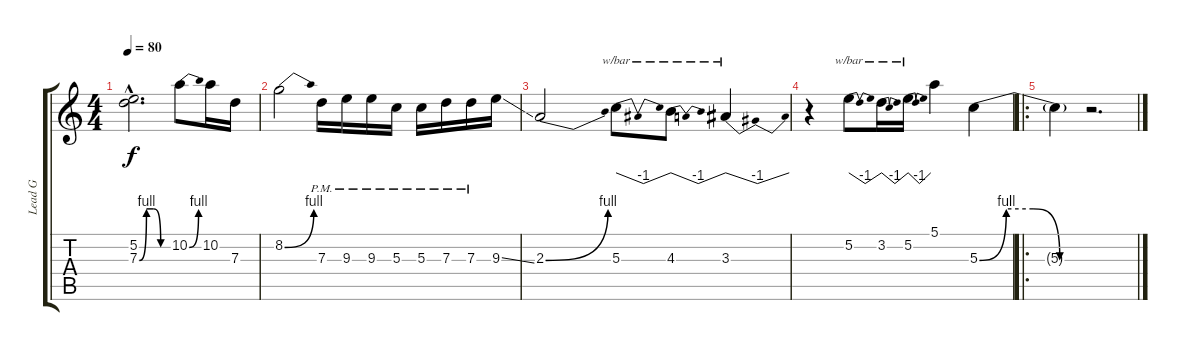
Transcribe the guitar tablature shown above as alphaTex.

\track ("Lead G" "Lead G") {instrument distortionguitar}
\staff {score tabs}
\tuning (E4 B3 G3 D3 A2 E2) {hide}
\ts (4 4)
\tempo 80
\clef g2
\ks c
(5.2{hac} 7.3{be (custom 0 0 15 4 30 4 45 0 60 0) hac}).2{d dy f instrument distortionguitar} 10.2{be (bend 0 0 60 4)}.8 10.2.16 7.3.16 |
8.2{be (bend 0 0 60 4)}.2 7.3{pm}.16 9.3{pm}.16 9.3{pm}.16 5.3{pm}.16 5.3{pm}.16 7.3{pm}.16 7.3{pm}.16 9.3{ss}.16 |
2.3{be (bend 0 0 60 4)}.2 5.3.8{tbe (dip default 0 0 30 -4 60 0)} 4.3.8{tbe (dip default 0 0 30 -4 60 0)} 3.3.4{tbe (dip default 0 0 30 -4 60 0)} |
r.4 5.2.8{tbe (dip default 0 0 30 -4 60 0)} 3.2.16{tbe (dip default 0 0 30 -4 60 0)} 5.2.16{tbe (dip default 0 0 30 -4 60 0)} 5.1.4 5.3{be (custom 0 0 15 4 30 4 45 0 60 0)}.4 |
\ro
5.3{t}.4 r.2{d}
